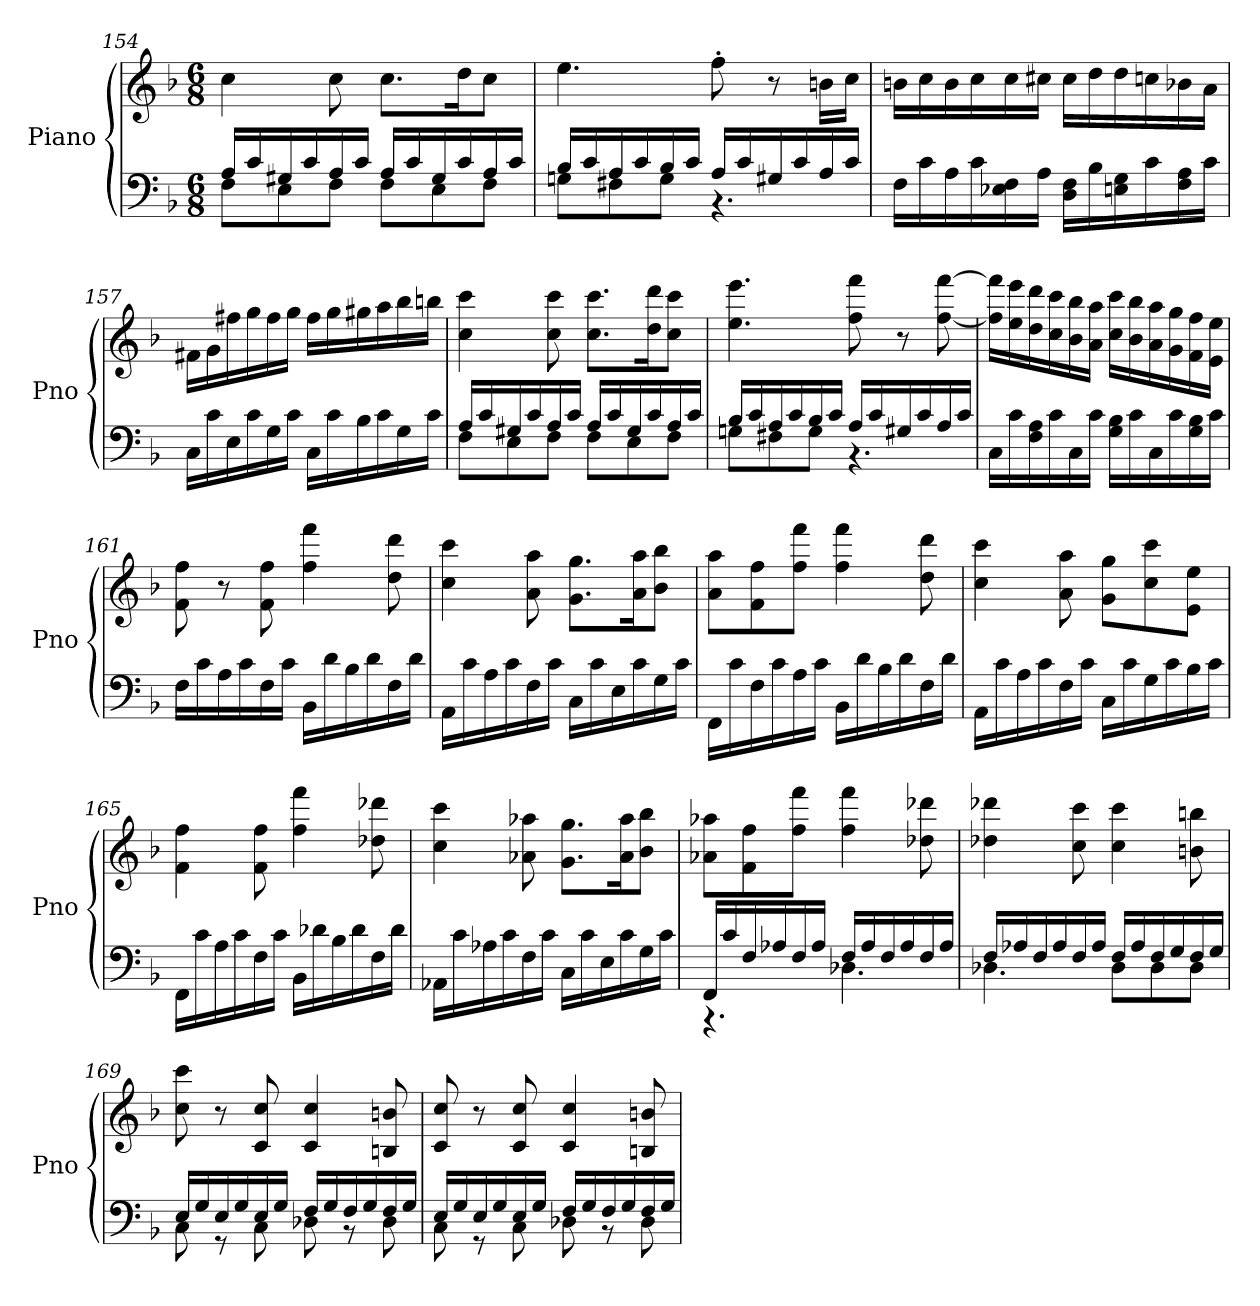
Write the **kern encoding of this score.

**kern	**kern
*part2	*part1
*staff2	*staff1
*I"Piano	*I"Piano
*I'Pno	*I'Pno
*clefF4	*clefG2
*k[b-]	*k[b-]
*M6/8	*M6/8
=154	=154
*^	*
16A/LL	8F\L	4cc\
16c/	.	.
16G#X/	8E\	.
16c/	.	.
16A/	8F\J	8cc\
16c/JJ	.	.
16A/LL	8F\L	8.cc\L
16c/	.	.
16G#/	8E\	.
16c/	.	16dd\K
16A/	8F\J	8cc\J
16c/JJ	.	.
=155	=155	=155
16B-/LL	8Gn\L	4.ee\
16c/	.	.
16A/	8F#X\	.
16c/	.	.
16B-/	8G\J	.
16c/JJ	.	.
16A/LL	4.r	8ff'\
16c/	.	.
16G#X/	.	8r
16c/	.	.
16A/	.	16bn\LL
16c/JJ	.	16cc\JJ
*v	*v	*
=156	=156
16F\LL	16bn\LL
16c\	16cc\
16A\	16b\
16c\	16cc\
16E-X\ 16F\	16cc\
16A\JJ	16cc#X\JJ
16D\ 16F\LL	16cc#\LL
16B-\	16dd\
16En\ 16G\	16dd\
16c\	16ccn\
16F\ 16A\	16b-X\
16c\JJ	16a\JJ
=157	=157
16C\LL	16f#X\LL
16c\	16g\
16E\	16ff#X\
16c\	16gg\
16G\	16ff#\
16c\JJ	16gg\JJ
16C\LL	16ff#\LL
16c\	16gg\
16B-\	16gg#X\
16c\	16aa\
16G\	16bb-\
16c\JJ	16bbn\JJ
=158	=158
*^	*
16A/LL	8F\L	4cc\ 4ccc\
16c/	.	.
16G#X/	8E\	.
16c/	.	.
16A/	8F\J	8cc\ 8ccc\
16c/JJ	.	.
16A/LL	8F\L	8.cc\ 8.ccc\L
16c/	.	.
16G#/	8E\	.
16c/	.	16dd\ 16ddd\K
16A/	8F\J	8cc\ 8ccc\J
16c/JJ	.	.
=159	=159	=159
16B-/LL	8Gn\L	4.ee\ 4.eee\
16c/	.	.
16A/	8F#X\	.
16c/	.	.
16B-/	8G\J	.
16c/JJ	.	.
16A/LL	4.r	8ff\ 8fff\
16c/	.	.
16G#X/	.	8r
16c/	.	.
16A/	.	[8ff\ [8fff\
16c/JJ	.	.
*v	*v	*
=160	=160
16C\LL	16ff\] 16fff\]LL
16c\	16ee\ 16eee\
16F\ 16A\	16dd\ 16ddd\
16c\	16cc\ 16ccc\
16C\	16b-\ 16bb-\
16c\JJ	16a\ 16aa\JJ
16G\ 16B-\LL	16cc\ 16ccc\LL
16c\	16b-\ 16bb-\
16C\	16a\ 16aa\
16c\	16g\ 16gg\
16G\ 16B-\	16f\ 16ff\
16c\JJ	16e\ 16ee\JJ
=161	=161
16F\LL	8f\ 8ff\
16c\	.
16A\	8r
16c\	.
16F\	8f\ 8ff\
16c\JJ	.
16BB-\LL	4ff\ 4fff\
16d\	.
16B-\	.
16d\	.
16F\	8dd\ 8ddd\
16d\JJ	.
=162	=162
16AA\LL	4cc\ 4ccc\
16c\	.
16A\	.
16c\	.
16F\	8a\ 8aa\
16c\JJ	.
16C\LL	8.g\ 8.gg\L
16c\	.
16E\	.
16c\	16a\ 16aa\K
16G\	8b-\ 8bb-\J
16c\JJ	.
=163	=163
16FF\LL	8a\ 8aa\L
16c\	.
16F\	8f\ 8ff\
16c\	.
16A\	8ff\ 8fff\J
16c\JJ	.
16BB-\LL	4ff\ 4fff\
16d\	.
16B-\	.
16d\	.
16F\	8dd\ 8ddd\
16d\JJ	.
=164	=164
16AA\LL	4cc\ 4ccc\
16c\	.
16A\	.
16c\	.
16F\	8a\ 8aa\
16c\JJ	.
16C\LL	8g\ 8gg\L
16c\	.
16G\	8cc\ 8ccc\
16c\	.
16B-\	8e\ 8ee\J
16c\JJ	.
=165	=165
16FF\LL	4f\ 4ff\
16c\	.
16A\	.
16c\	.
16F\	8f\ 8ff\
16c\JJ	.
16BB-\LL	4ff\ 4fff\
16d-X\	.
16B-\	.
16d-\	.
16F\	8dd-X\ 8ddd-X\
16d-\JJ	.
=166	=166
16AA-X\LL	4cc\ 4ccc\
16c\	.
16A-X\	.
16c\	.
16F\	8a-X\ 8aa-X\
16c\JJ	.
16C\LL	8.g\ 8.gg\L
16c\	.
16E\	.
16c\	16a-\ 16aa-\K
16G\	8b-\ 8bb-\J
16c\JJ	.
=167	=167
*^	*
16FF/LL	4.r	8a-X\ 8aa-X\L
16c/	.	.
16F/	.	8f\ 8ff\
16A-X/	.	.
16F/	.	8ff\ 8fff\J
16A-/JJ	.	.
16F/LL	4.D-X\	4ff\ 4fff\
16A-/	.	.
16F/	.	.
16A-/	.	.
16F/	.	8dd-X\ 8ddd-X\
16A-/JJ	.	.
=168	=168	=168
16F/LL	4.D-X\	4dd-X\ 4ddd-X\
16A-X/	.	.
16F/	.	.
16A-/	.	.
16F/	.	8cc\ 8ccc\
16A-/JJ	.	.
16F/LL	8D-\L	4cc\ 4ccc\
16A-/	.	.
16F/	8D-\	.
16G/	.	.
16F/	8D-\J	8bn\ 8bbn\
16G/JJ	.	.
=169	=169	=169
16E/LL	8C\	8cc\ 8ccc\
16G/	.	.
16E/	8r	8r
16G/	.	.
16E/	8C\	8c/ 8cc/
16G/JJ	.	.
16F/LL	8D-X\	4c/ 4cc/
16G/	.	.
16F/	8r	.
16G/	.	.
16F/	8D-\	8Bn/ 8bn/
16G/JJ	.	.
=170	=170	=170
16E/LL	8C\	8c/ 8cc/
16G/	.	.
16E/	8r	8r
16G/	.	.
16E/	8C\	8c/ 8cc/
16G/JJ	.	.
16F/LL	8D-X\	4c/ 4cc/
16G/	.	.
16F/	8r	.
16G/	.	.
16F/	8D-\	8Bn/ 8bn/
16G/JJ	.	.
*v	*v	*
=	=
*-	*-
